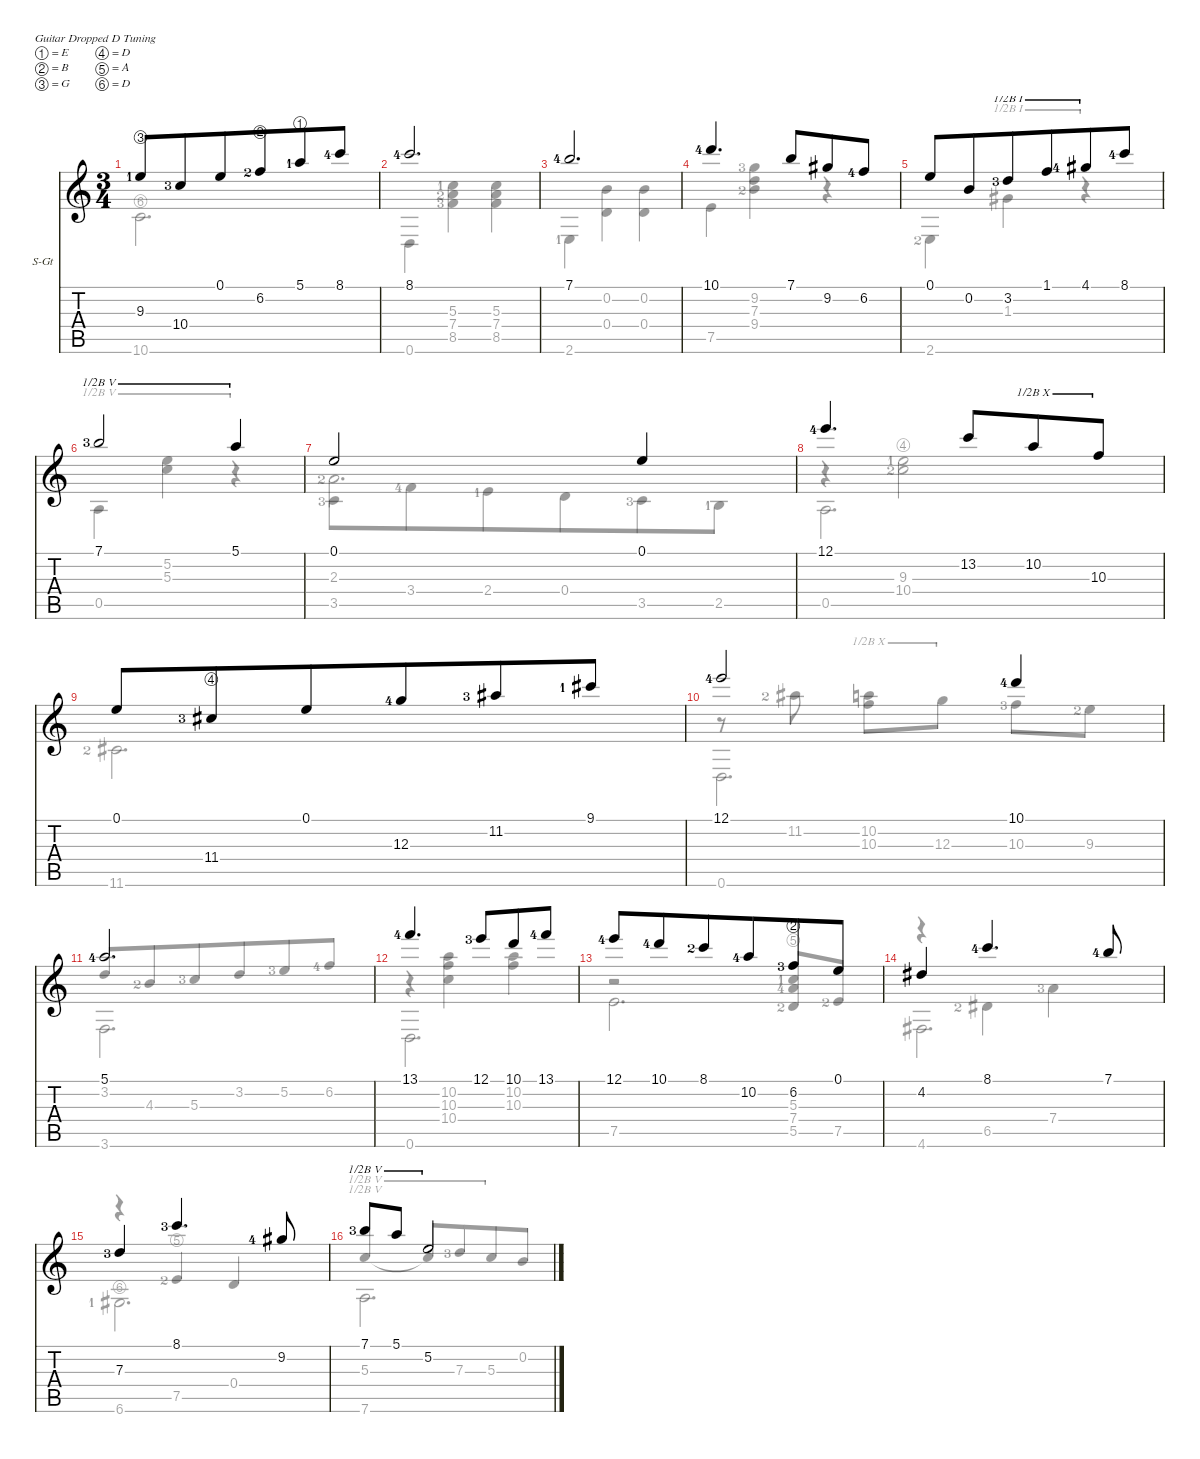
\defaultSystemsLayout 4
\hideDynamics
\bracketExtendMode nobrackets
\firstSystemTrackNameOrientation horizontal
\otherSystemsTrackNameOrientation horizontal
\track ("Steel Guitar" "S-Gt") {instrument acousticguitarsteel}
\staff {score tabs}
\tuning (E4 B3 G3 D3 A2 D2)
\voice
\ts (3 4)
\tempo (140 hide)
\clef g2
\ks c
9.3{string lf 2}.8{dy f beam merge} 10.4{lf 4}.8{beam merge} 0.1.8{beam merge} 6.2{string lf 3}.8{beam merge} 5.1{string lf 2}.8{beam merge} 8.1{lf 5}.8 |
8.1{lf 5}.2{d} |
7.1{lf 5}.2{d} |
10.1{lf 5}.4{d} 7.1.8{beam merge} 9.2.8 6.2{lf 5}.8 |
0.1.8{beam merge} 0.2.8{beam merge} 3.2{lf 4}.8{barre (1 half) beam merge} 1.1.8{barre (1 half) beam merge} 4.1{lf 5}.8{barre (1 half) beam merge} 8.1{lf 5}.8 |
7.1{lf 4}.2{barre (5 half)} 5.1.4{barre (5 half)} |
0.1.2 0.1.4 |
12.1{lf 5}.4{d} 13.2.8{beam merge} 10.2.8{barre (10 half) beam merge} 10.3.8{barre (10 half)} |
0.1.8{beam merge} 11.4{string lf 4}.8{beam merge} 0.1.8{beam merge} 12.3{lf 5}.8{beam merge} 11.2{lf 4}.8{beam merge} 9.1{lf 2}.8 |
12.1{lf 5}.2 10.1{lf 5}.4 |
5.1{lf 5}.2{d} |
13.1{lf 5}.4{d} 12.1{lf 4}.8{beam merge} 10.1.8 13.1{lf 5}.8 |
12.1{lf 5}.8{beam merge} 10.1{lf 5}.8{beam merge} 8.1{lf 3}.8{beam merge} 10.2{lf 5}.8{beam merge} 6.2{string lf 4}.8{beam merge} 0.1.8 |
4.2.4 8.1{lf 5}.4{d} 7.1{lf 5}.8 |
7.3{lf 4}.4 8.1{lf 4}.4{d} 9.2{lf 5}.8 |
7.1{lf 4}.8{barre (5 half)} 5.1.8{barre (5 half)} 5.2.2{barre (5 half)}
\voice
\clef g2
\ottava regular
\simile none
\ks c
10.6{string}.2{d dy f} |
0.6.4 (8.5{lf 4} 7.4{lf 3} 5.3{lf 2}).4 (5.3 7.4 8.5).4 |
2.6{lf 2}.4 (0.4 0.2).4 (0.2 0.4).4 |
7.5.4 (9.4{lf 3} 7.3 9.2{lf 4}).4 r.4 |
2.6{lf 3}.4 1.3.4{barre (1 half)} r.4{barre (1 half)} |
0.5.4{barre (5 half)} (5.3 5.2).4{barre (5 half)} r.4{barre (5 half)} |
2.3{lf 3}.2{d} |
r.4 (9.3{lf 2} 10.4{string lf 3}).2 |
11.6{lf 3}.2{d} |
r.8 11.2{lf 3}.8 (10.2 10.3).8{barre (10 half)} 12.3.8{barre (10 half)} 10.3{lf 4}.8 9.3{lf 3}.8 |
3.2.8{beam invert beam merge} 4.3{lf 3}.8{beam merge} 5.3{lf 4}.8{beam merge} 3.2.8{beam merge} 5.2{lf 4}.8{beam merge} 6.2{lf 5}.8 |
r.4 (10.3 10.2 10.4).4 (10.2 10.3).4 |
r.2 (5.3{lf 2} 7.4{lf 5} 5.5{string lf 3}).8{beam invert} 7.5{lf 3}.8 |
r.4 6.5{lf 3}.4 7.4{lf 4}.4 |
r.4 7.5{string lf 3}.4{beam invert} 0.4.4{beam invert} |
5.3.4{barre (5 half) beam invert} 5.3{t}.8{barre (5 half) beam invert beam merge} 7.3{lf 4}.8{barre (5 half) beam merge} 5.3.8{barre (5 half) beam merge} 0.2.8
\voice
\clef g2
\ottava regular
\simile none
\ks c
|
|
|
|
|
|
3.5{lf 4}.8{beam merge} 3.4{lf 5}.8{beam merge} 2.4{lf 2}.8{beam merge} 0.4.8{beam merge} 3.5{lf 4}.8{beam merge} 2.5{lf 2}.8{beam merge} |
0.5.2{d} |
|
0.6.2{d} |
3.6.2{d} |
0.6.2{d} |
7.5.2{d} |
4.6.2{d} |
6.6{string lf 2}.2{d} |
7.6.2{d barre (5 half)}
